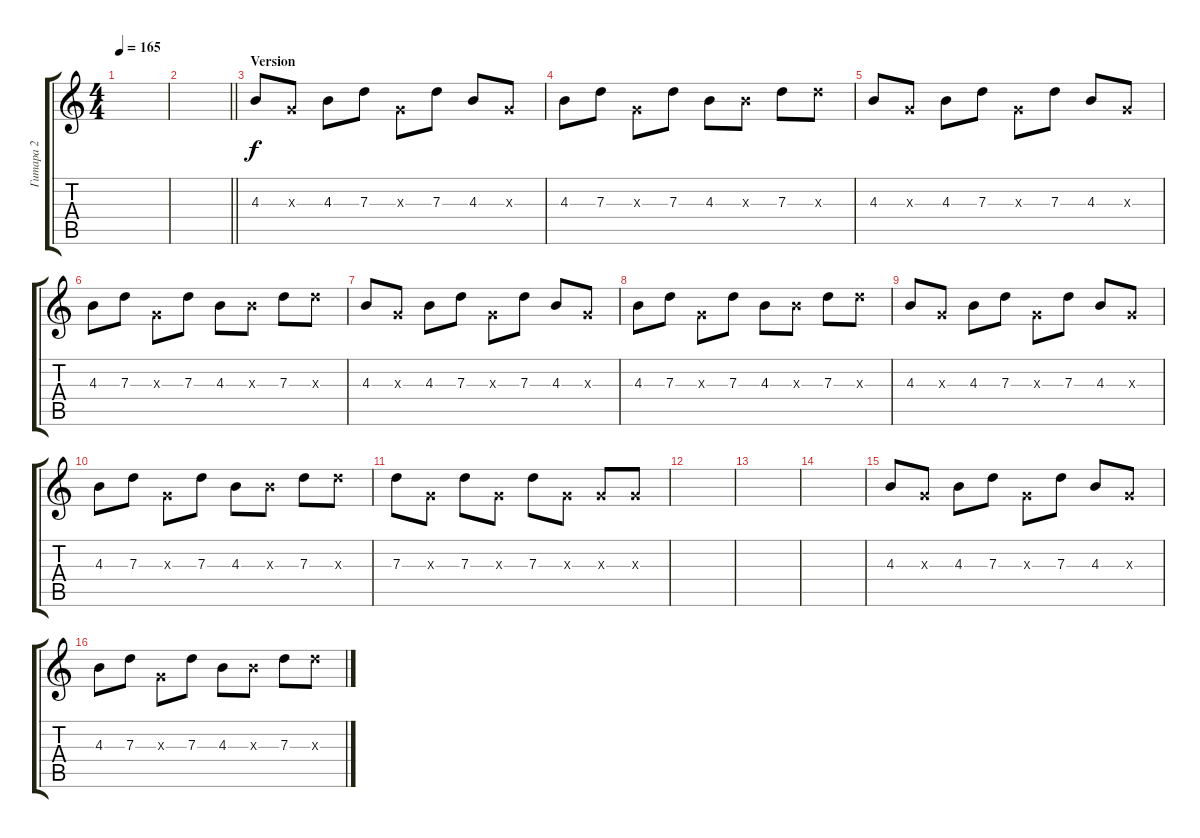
\track ("Гитара 2" "Гитара 2") {instrument distortionguitar}
\staff {score tabs}
\tuning (E4 B3 G3 D3 A2 E2) {hide}
\ts (4 4)
\tempo 165
\clef g2
\ks c
|
\barLineRight lightlight
|
\section ("" "Version")
4.3.8 0.3{x}.8 4.3.8 7.3.8 0.3{x}.8 7.3.8 4.3.8 0.3{x}.8 |
4.3.8 7.3.8 0.3{x}.8 7.3.8 4.3.8 4.3{x}.8 7.3.8 7.3{x}.8 |
4.3.8 0.3{x}.8 4.3.8 7.3.8 0.3{x}.8 7.3.8 4.3.8 0.3{x}.8 |
4.3.8 7.3.8 0.3{x}.8 7.3.8 4.3.8 4.3{x}.8 7.3.8 7.3{x}.8 |
4.3.8 0.3{x}.8 4.3.8 7.3.8 0.3{x}.8 7.3.8 4.3.8 0.3{x}.8 |
4.3.8 7.3.8 0.3{x}.8 7.3.8 4.3.8 4.3{x}.8 7.3.8 7.3{x}.8 |
4.3.8 0.3{x}.8 4.3.8 7.3.8 0.3{x}.8 7.3.8 4.3.8 0.3{x}.8 |
4.3.8 7.3.8 0.3{x}.8 7.3.8 4.3.8 4.3{x}.8 7.3.8 7.3{x}.8 |
7.3.8 0.3{x}.8 7.3.8 0.3{x}.8 7.3.8 0.3{x}.8 0.3{x}.8 0.3{x}.8 |
|
|
|
4.3.8 0.3{x}.8 4.3.8 7.3.8 0.3{x}.8 7.3.8 4.3.8 0.3{x}.8 |
4.3.8 7.3.8 0.3{x}.8 7.3.8 4.3.8 4.3{x}.8 7.3.8 7.3{x}.8
